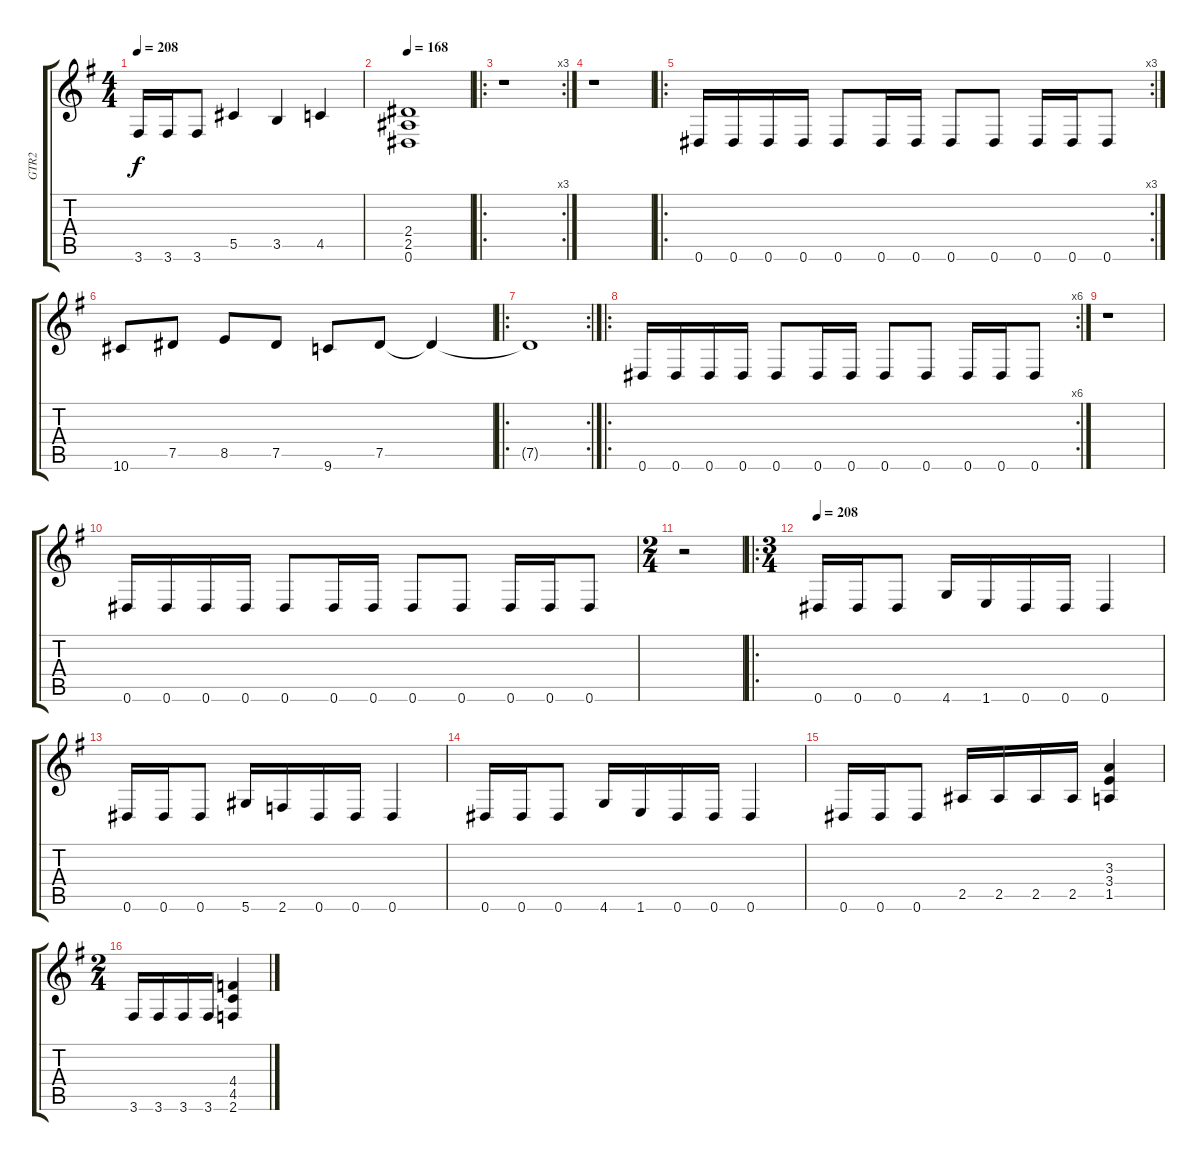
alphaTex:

\track ("GTR2" "GTR2") {instrument distortionguitar}
\staff {score tabs}
\tuning (Eb4 Bb3 Gb3 Db3 Ab2 Eb2) {hide}
\ts (4 4)
\tempo 208
\clef g2
\ks eminor
3.6.16{dy f beam merge} 3.6.16 3.6.8 5.5.4{beam merge} 3.5.4 4.5.4 |
\tempo 168
(2.4 2.5 0.6).1 |
\ro
\rc 3
r.1 |
r.1 |
\ro
\rc 3
0.6.16 0.6.16{beam merge} 0.6.16 0.6.16 0.6.8 0.6.16 0.6.16 0.6.8 0.6.8 0.6.16 0.6.16 0.6.8 |
10.6.8 7.5.8 8.5.8{beam merge} 7.5.8 9.6.8{beam merge} 7.5.8 7.5{t}.4 |
\ro
\rc 2
7.5{t}.1 |
\ro
\rc 6
0.6.16 0.6.16{beam merge} 0.6.16 0.6.16 0.6.8 0.6.16 0.6.16 0.6.8 0.6.8 0.6.16 0.6.16 0.6.8 |
r.1 |
0.6.16 0.6.16{beam merge} 0.6.16 0.6.16 0.6.8 0.6.16 0.6.16 0.6.8 0.6.8 0.6.16 0.6.16 0.6.8 |
\ts (2 4)
r.2 |
\ro
\ts (3 4)
\tempo 208
0.6.16 0.6.16 0.6.8 4.6.16 1.6.16{beam merge} 0.6.16 0.6.16 0.6.4 |
0.6.16 0.6.16 0.6.8 5.6.16 2.6.16 0.6.16 0.6.16{beam merge} 0.6.4 |
0.6.16 0.6.16{beam merge} 0.6.8 4.6.16 1.6.16 0.6.16 0.6.16{beam merge} 0.6.4 |
0.6.16 0.6.16 0.6.8 2.5.16{beam merge} 2.5.16 2.5.16{beam merge} 2.5.16{beam merge} (3.3 3.4 1.5).4 |
\ts (2 4)
3.6.16 3.6.16 3.6.16 3.6.16 (4.4 4.5 2.6).4
